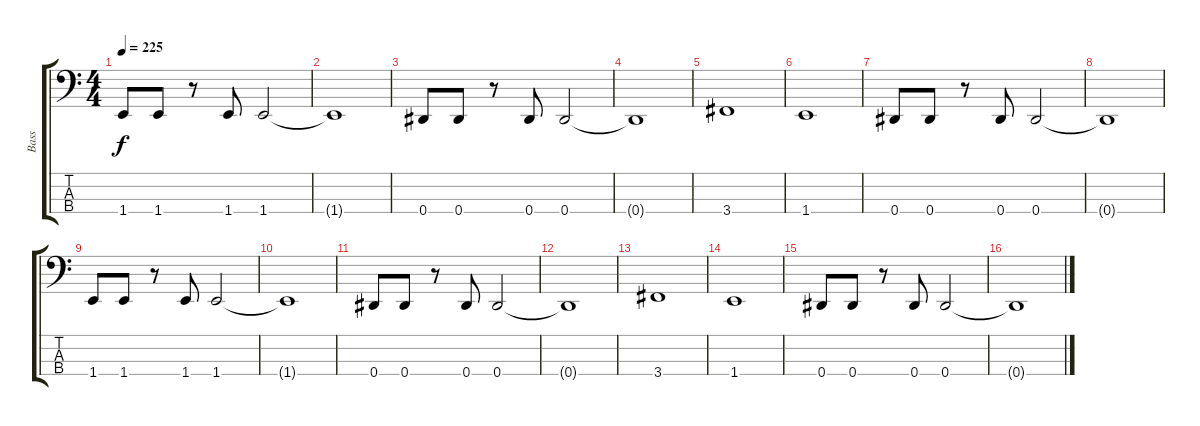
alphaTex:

\track ("Bass" "Bass") {instrument electricbassfinger}
\staff {score tabs}
\tuning (Gb2 Db2 Ab1 Eb1) {hide}
\ts (4 4)
\tempo 225
\clef f4
\ks c
1.4.8{dy f} 1.4.8 r.8 1.4.8 1.4.2 |
1.4{t}.1 |
0.4.8 0.4.8 r.8 0.4.8 0.4.2 |
0.4{t}.1 |
3.4.1 |
1.4.1 |
0.4.8 0.4.8 r.8 0.4.8 0.4.2 |
0.4{t}.1 |
1.4.8 1.4.8 r.8 1.4.8 1.4.2 |
1.4{t}.1 |
0.4.8 0.4.8 r.8 0.4.8 0.4.2 |
0.4{t}.1 |
3.4.1 |
1.4.1 |
0.4.8 0.4.8 r.8 0.4.8 0.4.2 |
0.4{t}.1
